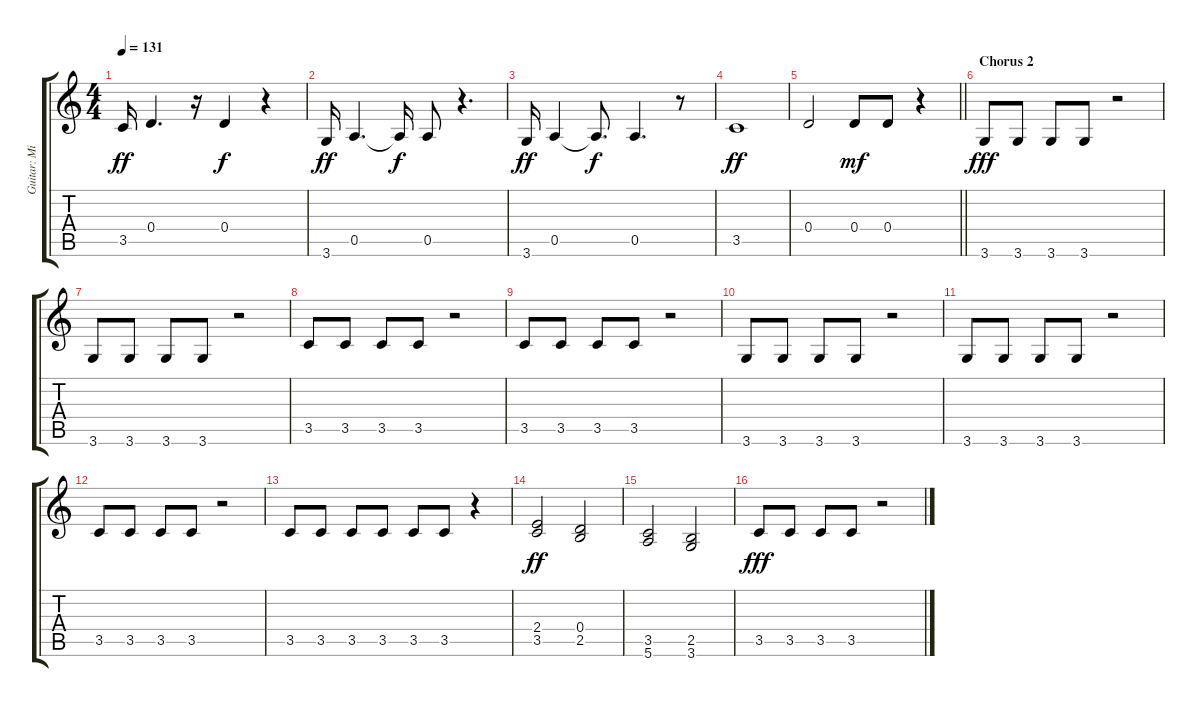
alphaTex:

\track ("Guitar: Mick Ralphs" "Guitar: Mi") {instrument overdrivenguitar}
\staff {score tabs}
\tuning (E4 B3 G3 D3 A2 E2) {hide}
\ts (4 4)
\tempo 131
\clef g2
\ks c
3.5.16{dy ff} 0.4.4{d} r.16 0.4.4{dy f} r.4 |
3.6.16{dy ff} 0.5.4{d} 0.5{t}.16{dy f} 0.5.8 r.4{d} |
3.6.16{dy ff} 0.5.4 0.5{t}.8{d dy f} 0.5.4{d} r.8 |
3.5.1{dy ff} |
\barLineRight lightlight
0.4.2 0.4.8{dy mf} 0.4.8 r.4 |
\section ("" "Chorus 2")
3.6.8{dy fff} 3.6.8 3.6.8 3.6.8 r.2 |
3.6.8 3.6.8 3.6.8 3.6.8 r.2 |
3.5.8 3.5.8 3.5.8 3.5.8 r.2 |
3.5.8 3.5.8 3.5.8 3.5.8 r.2 |
3.6.8 3.6.8 3.6.8 3.6.8 r.2 |
3.6.8 3.6.8 3.6.8 3.6.8 r.2 |
3.5.8 3.5.8 3.5.8 3.5.8 r.2 |
3.5.8 3.5.8 3.5.8 3.5.8 3.5.8 3.5.8 r.4 |
(2.4 3.5).2{dy ff} (0.4 2.5).2 |
(3.5 5.6).2 (2.5 3.6).2 |
3.5.8{dy fff} 3.5.8 3.5.8 3.5.8 r.2
